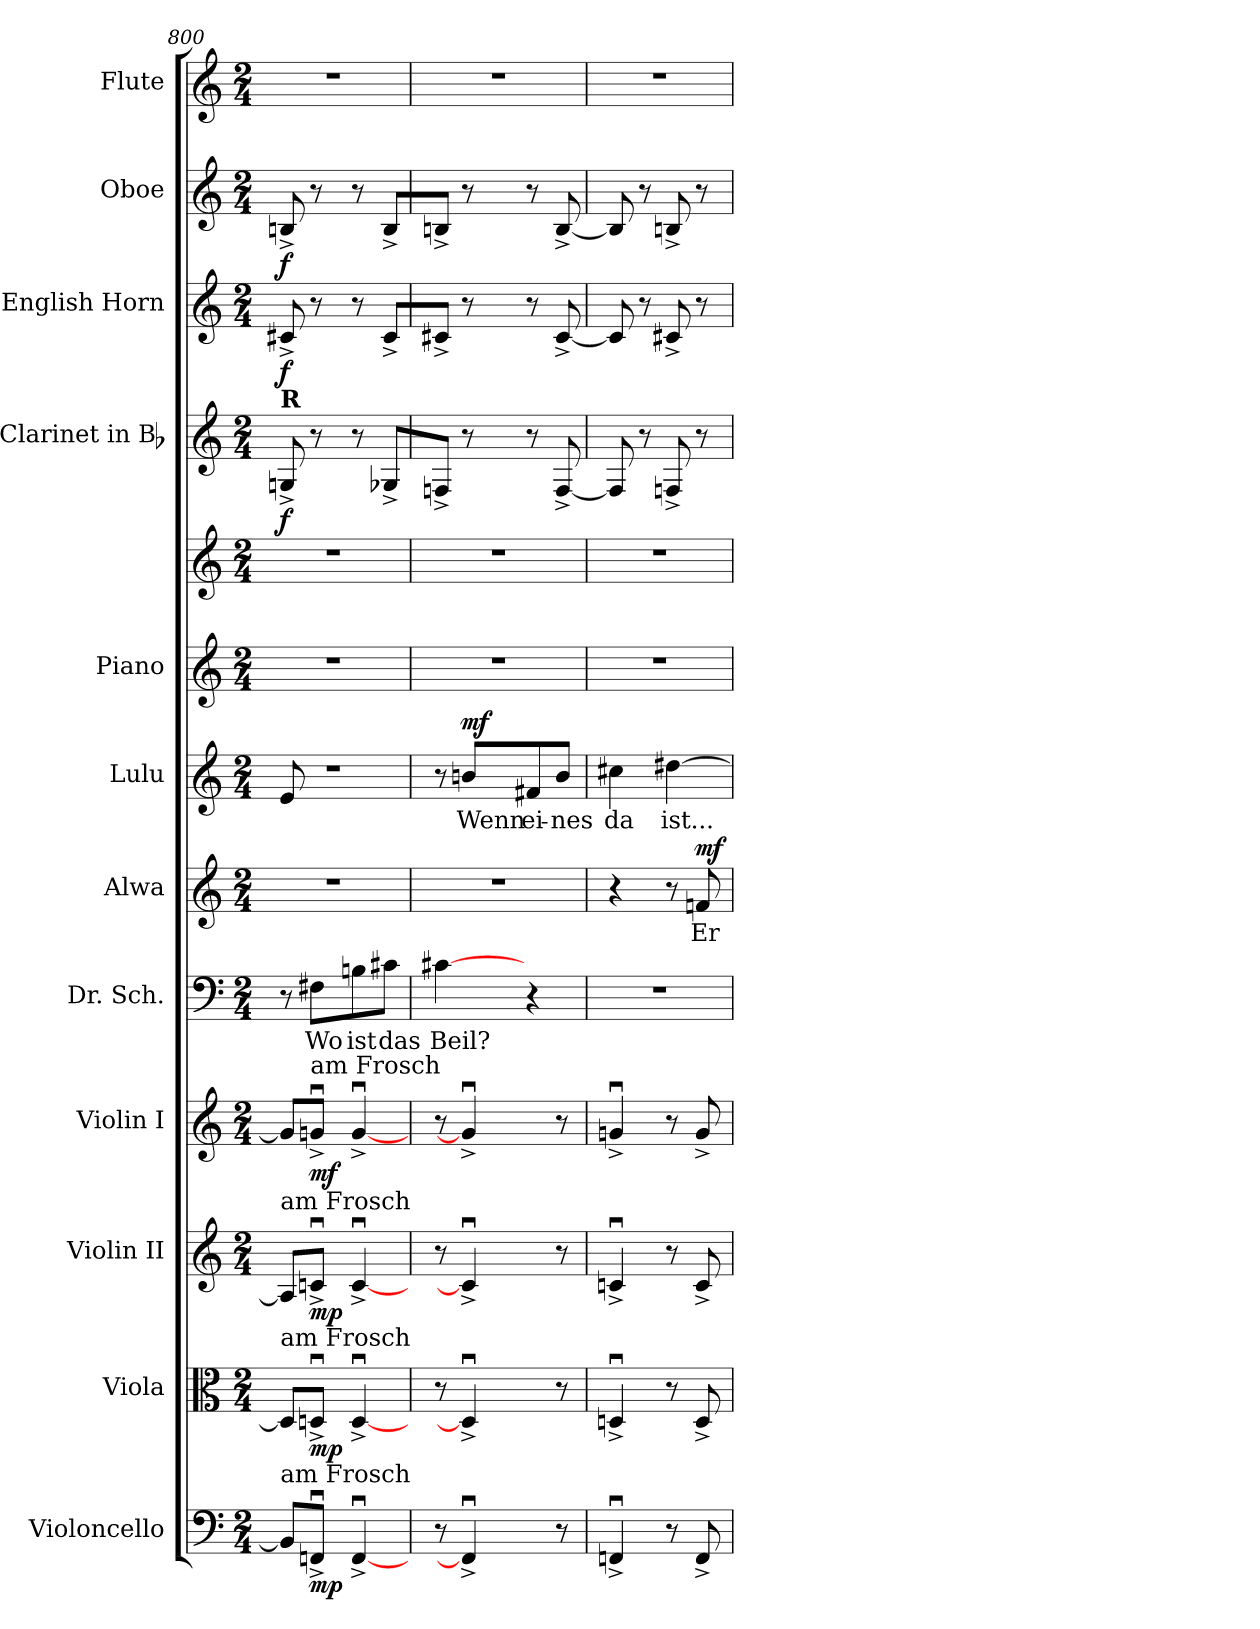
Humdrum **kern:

**kern	**dynam	**kern	**dynam	**kern	**dynam	**kern	**dynam	**kern	**text	**kern	**text	**dynam	**kern	**text	**dynam	**kern	**kern	**kern	**dynam	**kern	**dynam	**kern	**dynam	**kern
*part12	*part12	*part11	*part11	*part10	*part10	*part9	*part9	*part8	*part8	*part7	*part7	*part7	*part6	*part6	*part6	*part5	*part5	*part4	*part4	*part3	*part3	*part2	*part2	*part1
*staff13	*staff13	*staff12	*staff12	*staff11	*staff11	*staff10	*staff10	*staff9	*staff9	*staff8	*staff8	*staff8	*staff7	*staff7	*staff7	*staff6	*staff5	*staff4	*staff4	*staff3	*staff3	*staff2	*staff2	*staff1
*I"Violoncello	*	*I"Viola	*	*I"Violin II	*	*I"Violin I	*	*I"Dr. Sch.	*	*I"Alwa	*	*	*I"Lulu	*	*	*I"Piano	*	*I"Clarinet in Bb	*	*I"English Horn	*	*I"Oboe	*	*I"Flute
*I'Vc.	*	*I'Vla.	*	*I'Vln. II	*	*I'Vln. I	*	*	*	*	*	*	*	*	*	*I'Pno.	*	*I'Cl.	*	*I'Eng. Hn.	*	*I'Ob.	*	*I'Fl.
*clefF4	*	*clefC3	*	*clefG2	*	*clefG2	*	*clefF4	*	*clefG2	*	*	*clefG2	*	*	*clefG2	*clefG2	*clefG2	*	*clefG2	*	*clefG2	*	*clefG2
*	*	*	*	*	*	*	*	*	*	*	*	*	*	*	*	*	*	*ITrd1c2	*	*ITrd4c7	*	*	*	*
*k[]	*	*k[]	*	*k[]	*	*k[]	*	*k[]	*	*k[]	*	*	*k[]	*	*	*k[]	*k[]	*k[b-e-]	*	*k[b-]	*	*k[]	*	*k[]
*M2/4	*	*M2/4	*	*M2/4	*	*M2/4	*	*M2/4	*	*M2/4	*	*	*M2/4	*	*	*M2/4	*M2/4	*M2/4	*	*M2/4	*	*M2/4	*	*M2/4
=800	=800	=800	=800	=800	=800	=800	=800	=800	=800	=800	=800	=800	=800	=800	=800	=800	=800	=800	=800	=800	=800	=800	=800	=800
!	!	!	!	!	!	!	!	!	!	!	!	!	!	!	!	!	!	!LO:TX:a:B:t=R	!	!	!	!	!	!
!	!	!	!	!LO:TX:a:t=am Frosch	!	!	!	!	!	!	!	!	!	!	!	!	!	!	!	!	!	!	!	!
!	!	!LO:TX:a:t=am Frosch	!	!	!	!	!	!	!	!	!	!	!	!	!	!	!	!	!	!	!	!	!	!
!LO:TX:a:t=am Frosch	!	!	!	!	!	!	!	!	!	!	!	!	!	!	!	!	!	!	!	!	!	!	!	!
!	!	!	!	!	!	!	!	!	!	!LO:N:vis=1	!	!	!LO:N:vis=1	!	!	!LO:N:vis=1	!LO:N:vis=1	!	!	!	!	!	!	!LO:N:vis=1
*	*	*	*	*	*	*	*	*	*	*	*	*	*^	*	*	*	*	*	*	*	*	*	*	*
8BB-i/L]	.	8D-i/L]	.	8A-i/L]	.	8gi/L]	.	8r	.	2r	.	.	2r	8ei/	.	.	2r	2r	8Fn^i/	f	8F#X^i/	f	8Bn^i/	f	2r
!	!	!	!	!	!	!LO:TX:a:t=am Frosch	!	!	!	!	!	!	!	!	!	!	!	!	!	!	!	!	!	!	!
!	!	!	!	!	!	!	!	!	!LO:LY:b:color=#000000	!	!	!	!	!	!	!	!	!	!	!	!	!	!	!	!
8FFnu^i/J	mp	8Dnu^i/J	mp	8cnu^i/J	mp	8gnu^i/J	mf	8F#Xi\L	Wo	.	.	.	.	4.ryy	.	.	.	.	8r	.	8r	.	8r	.	.
!	!	!	!	!	!	!	!	!	!LO:LY:b:color=#000000	!	!	!	!	!	!	!	!	!	!	!	!	!	!	!	!
[<4FFu^i/	.	[<4Du^i/	.	[<4cu^i/	.	[<4gu^i/	.	8Bni\	ist	.	.	.	.	.	.	.	.	.	8r	.	8r	.	8r	.	.
!	!	!	!	!	!	!	!	!	!LO:LY:b:color=#000000	!	!	!	!	!	!	!	!	!	!	!	!	!	!	!	!
.	.	.	.	.	.	.	.	8c#Xi\J	das	.	.	.	.	.	.	.	.	.	8F-X^i/L	.	8F#^i/L	.	8B^i/L	.	.
*	*	*	*	*	*	*	*	*	*	*	*	*	*v	*v	*	*	*	*	*	*	*	*	*	*	*
=801	=801	=801	=801	=801	=801	=801	=801	=801	=801	=801	=801	=801	=801	=801	=801	=801	=801	=801	=801	=801	=801	=801	=801	=801
!	!	!	!	!	!	!	!	!	!LO:LY:b:color=#000000	!LO:N:vis=1	!	!	!	!	!	!LO:N:vis=1	!LO:N:vis=1	!	!	!	!	!	!	!LO:N:vis=1
8r	.	8r	.	8r	.	8r	.	[>4c#Xi\	Beil?	2r	.	.	8r	.	.	2r	2r	8E-X^i/J	.	8F#X^i/J	.	8Bn^i/J	.	2r
!	!	!	!	!	!	!	!	!	!	!	!	!	!	!LO:LY:b:color=#000000	!	!	!	!	!	!	!	!	!	!
4FFnu^i/]	.	4Dnu^i/]	.	4cnu^i/]	.	4gnu^i/]	.	.	.	.	.	.	8bni/L	Wenn	mf	.	.	8r	.	8r	.	8r	.	.
!	!	!	!	!	!	!	!	!	!	!	!	!	!	!LO:LY:b:color=#000000	!	!	!	!	!	!	!	!	!	!
.	.	.	.	.	.	.	.	4r	.	.	.	.	8f#Xi/	ei-	.	.	.	8r	.	8r	.	8r	.	.
!	!	!	!	!	!	!	!	!	!	!	!	!	!	!LO:LY:b:color=#000000	!	!	!	!	!	!	!	!	!	!
8r	.	8r	.	8r	.	8r	.	.	.	.	.	.	8bi/J	-nes	.	.	.	[<8E-^i/	.	[<8F#^i/	.	[<8B^i/	.	.
=802	=802	=802	=802	=802	=802	=802	=802	=802	=802	=802	=802	=802	=802	=802	=802	=802	=802	=802	=802	=802	=802	=802	=802	=802
!	!	!	!	!	!	!	!	!LO:N:vis=1	!	!	!	!	!	!	!	!	!	!	!	!	!	!	!	!
!	!	!	!	!	!	!	!	!	!	!	!	!	!	!LO:LY:b:color=#000000	!	!LO:N:vis=1	!LO:N:vis=1	!	!	!	!	!	!	!LO:N:vis=1
4FFnu^i/	.	4Dnu^i/	.	4cnu^i/	.	4gnu^i/	.	2r	.	4r	.	.	4cc#Xi\	da	.	2r	2r	8E-i/]	.	8F#i/]	.	8Bi/]	.	2r
.	.	.	.	.	.	.	.	.	.	.	.	.	.	.	.	.	.	8r	.	8r	.	8r	.	.
!	!	!	!	!	!	!	!	!	!	!	!	!	!	!LO:LY:b:color=#000000	!	!	!	!	!	!	!	!	!	!
8r	.	8r	.	8r	.	8r	.	.	.	8r	.	.	[>4dd#Xi\	ist...	.	.	.	8E-X^i/	.	8F#X^i/	.	8Bn^i/	.	.
!	!	!	!	!	!	!	!	!	!	!	!LO:LY:b:color=#000000	!	!	!	!	!	!	!	!	!	!	!	!	!
8FF^i/	.	8D^i/	.	8c^i/	.	8g^i/	.	.	.	8fni/	Er	mf	.	.	.	.	.	8r	.	8r	.	8r	.	.
=	=	=	=	=	=	=	=	=	=	=	=	=	=	=	=	=	=	=	=	=	=	=	=	=
*-	*-	*-	*-	*-	*-	*-	*-	*-	*-	*-	*-	*-	*-	*-	*-	*-	*-	*-	*-	*-	*-	*-	*-	*-
